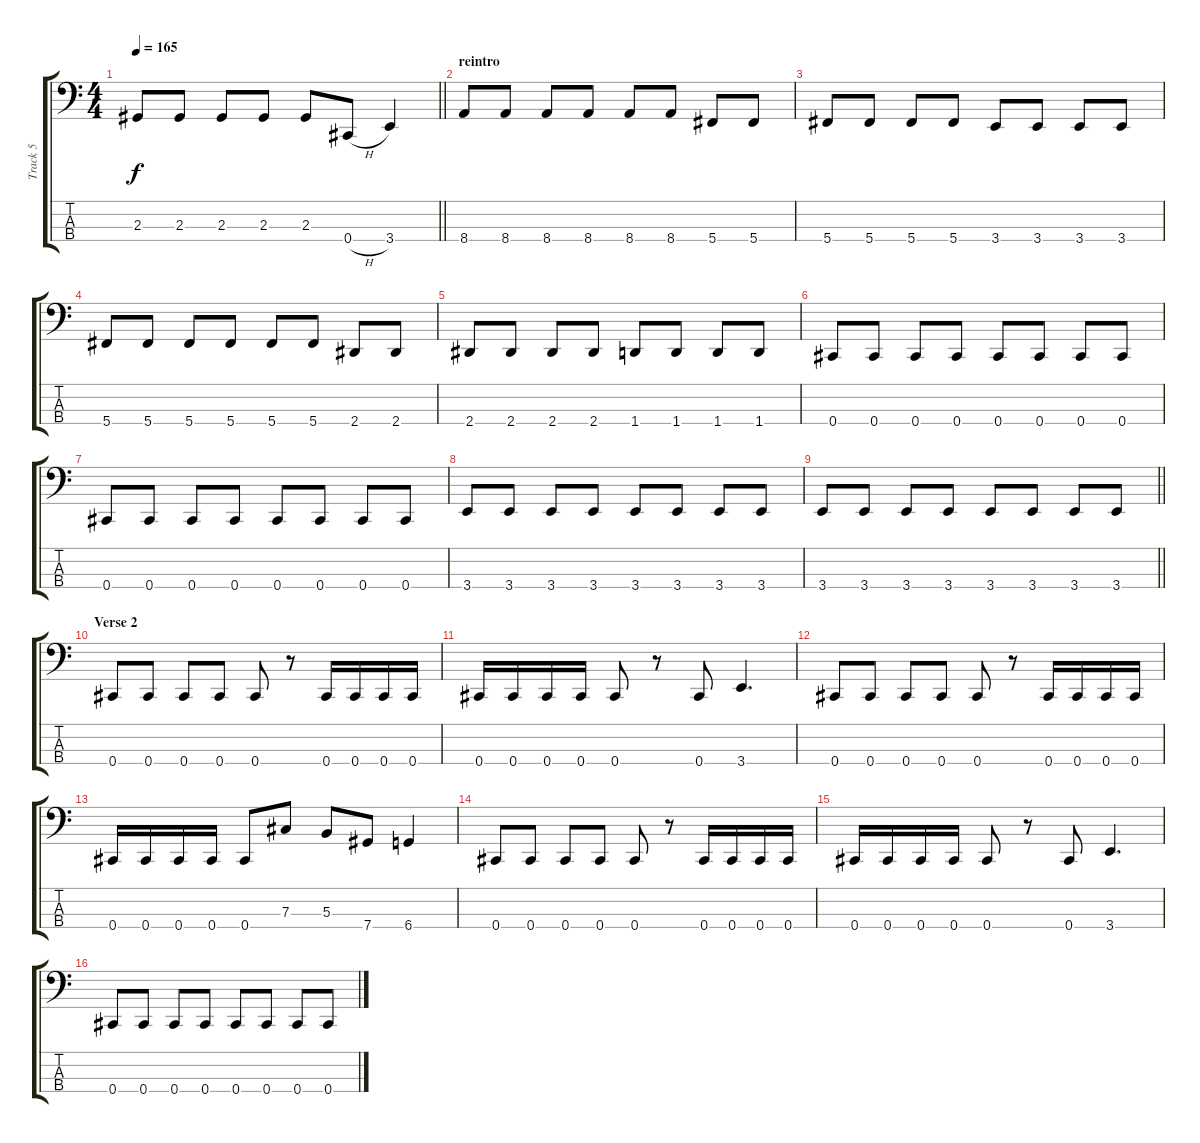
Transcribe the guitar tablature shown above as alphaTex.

\track ("Track 5" "Track 5") {instrument electricbasspick}
\staff {score tabs}
\tuning (E2 B1 Gb1 Db1) {hide}
\ts (4 4)
\tempo 165
\clef f4
\barLineRight lightlight
\ks c
2.3.8{dy f} 2.3.8 2.3.8 2.3.8 2.3.8 0.4{h}.8 3.4.4 |
\section ("" "reintro")
8.4.8 8.4.8 8.4.8 8.4.8 8.4.8 8.4.8 5.4.8 5.4.8 |
5.4.8 5.4.8 5.4.8 5.4.8 3.4.8 3.4.8 3.4.8 3.4.8 |
5.4.8 5.4.8 5.4.8 5.4.8 5.4.8 5.4.8 2.4.8 2.4.8 |
2.4.8 2.4.8 2.4.8 2.4.8 1.4.8 1.4.8 1.4.8 1.4.8 |
0.4.8 0.4.8 0.4.8 0.4.8 0.4.8 0.4.8 0.4.8 0.4.8 |
0.4.8 0.4.8 0.4.8 0.4.8 0.4.8 0.4.8 0.4.8 0.4.8 |
3.4.8 3.4.8 3.4.8 3.4.8 3.4.8 3.4.8 3.4.8 3.4.8 |
\barLineRight lightlight
3.4.8 3.4.8 3.4.8 3.4.8 3.4.8 3.4.8 3.4.8 3.4.8 |
\section ("" "Verse 2")
0.4.8 0.4.8 0.4.8 0.4.8 0.4.8 r.8 0.4.16 0.4.16 0.4.16 0.4.16 |
0.4.16 0.4.16 0.4.16 0.4.16 0.4.8 r.8 0.4.8 3.4.4{d} |
0.4.8 0.4.8 0.4.8 0.4.8 0.4.8 r.8 0.4.16 0.4.16 0.4.16 0.4.16 |
0.4.16 0.4.16 0.4.16 0.4.16 0.4.8 7.3.8 5.3.8 7.4.8 6.4.4 |
0.4.8 0.4.8 0.4.8 0.4.8 0.4.8 r.8 0.4.16 0.4.16 0.4.16 0.4.16 |
0.4.16 0.4.16 0.4.16 0.4.16 0.4.8 r.8 0.4.8 3.4.4{d} |
0.4.8 0.4.8 0.4.8 0.4.8 0.4.8 0.4.8 0.4.8 0.4.8
